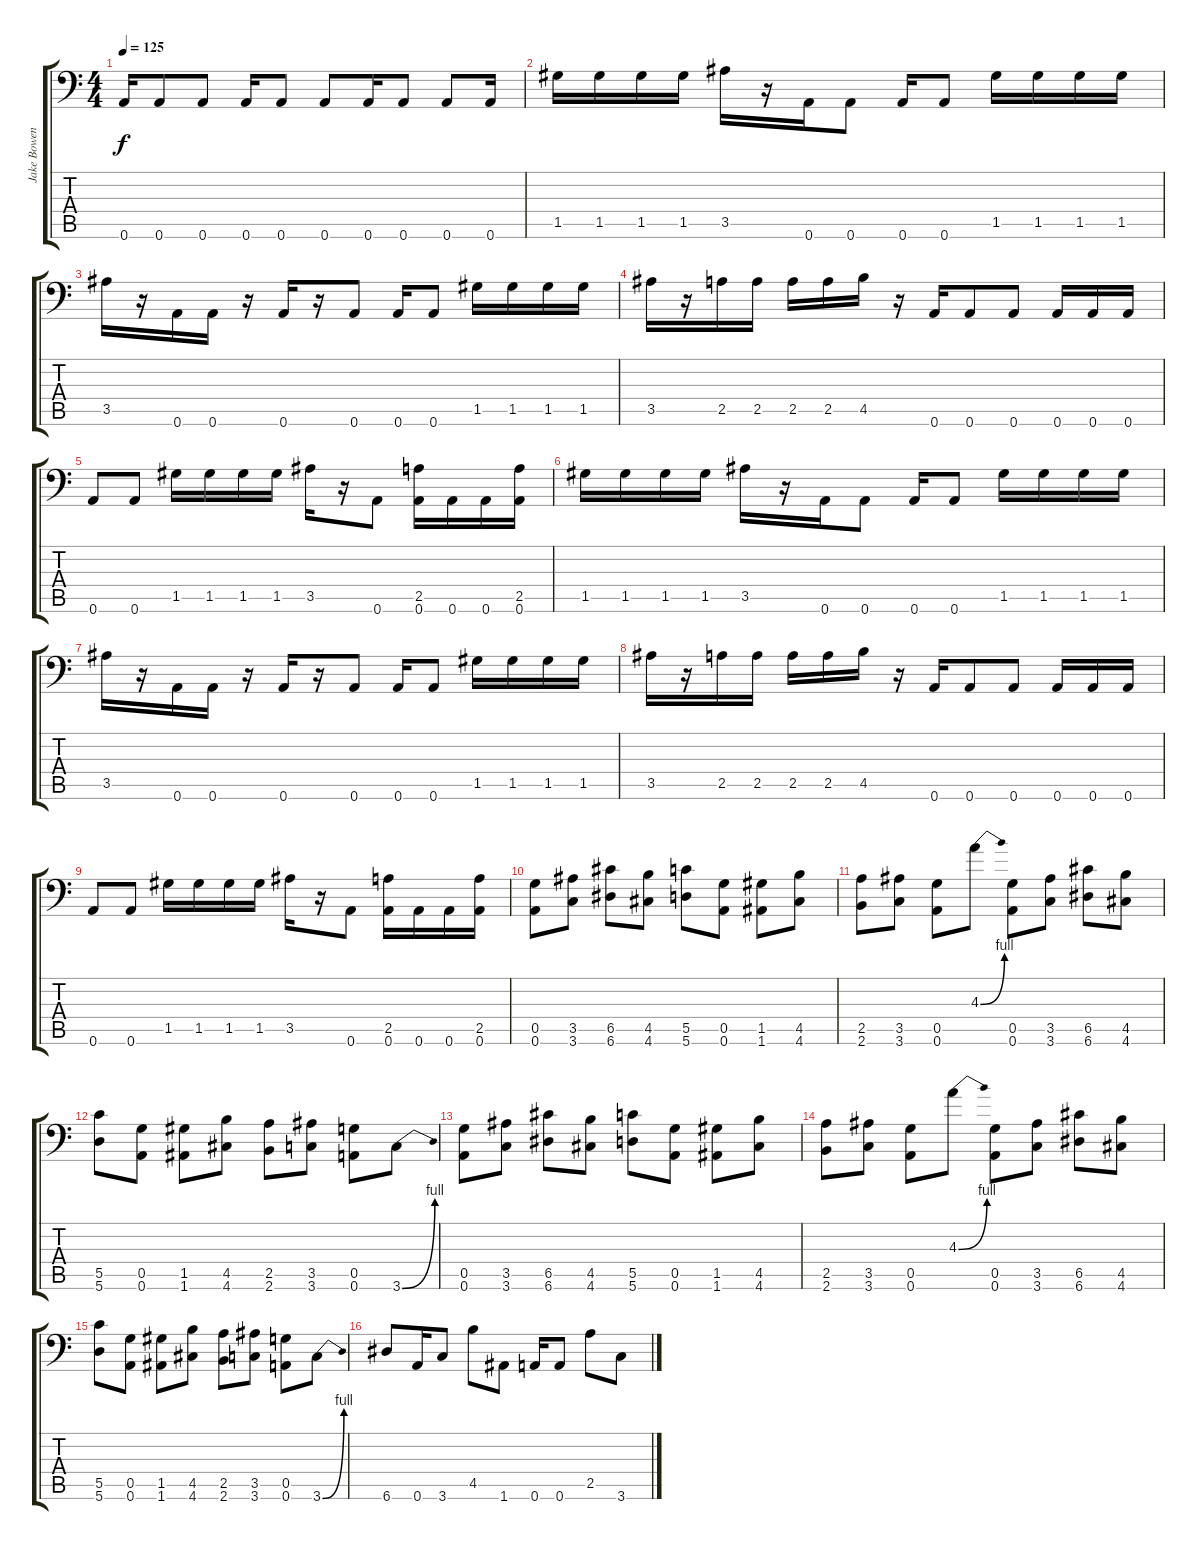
\track ("Jake Bowen" "Jake Bowen") {instrument distortionguitar}
\staff {score tabs}
\tuning (D4 A3 F3 C3 G2 A1) {hide}
\ts (4 4)
\tempo 125
\clef f4
\ks c
0.6{t}.16{dy f} 0.6.8 0.6.8{instrument distortionguitar} 0.6.16{instrument electricguitarmuted} 0.6.8 0.6.8{instrument distortionguitar} 0.6.16{instrument electricguitarmuted} 0.6.8 0.6.8{instrument distortionguitar} 0.6.16{instrument electricguitarmuted} |
1.5.16{balance 0 instrument electricguitarmuted} 1.5.16 1.5.16 1.5.16 3.5.16 r.16 0.6.16 0.6.8{instrument distortionguitar} 0.6.16{instrument electricguitarmuted} 0.6.8{instrument distortionguitar} 1.5.16{instrument electricguitarmuted} 1.5.16 1.5.16 1.5.16 |
3.5.16 r.16 0.6.16 0.6.16 r.16 0.6.16 r.16 0.6.8{instrument distortionguitar} 0.6.16{instrument electricguitarmuted} 0.6.8{instrument distortionguitar} 1.5.16{instrument electricguitarmuted} 1.5.16 1.5.16 1.5.16 |
3.5.16 r.16 2.5.16 2.5.16 2.5.16 2.5.16 4.5.16 r.16 0.6.16 0.6.8 0.6.8{instrument distortionguitar} 0.6.16{instrument electricguitarmuted} 0.6.16 0.6.16 |
0.6.8{instrument distortionguitar} 0.6.8{instrument electricguitarmuted} 1.5.16 1.5.16 1.5.16 1.5.16 3.5.16 r.16 0.6.8 (2.5 0.6).16{instrument distortionguitar} 0.6.16{instrument electricguitarmuted} 0.6.16 (2.5 0.6).16{instrument distortionguitar} |
1.5.16{instrument electricguitarmuted} 1.5.16 1.5.16 1.5.16 3.5.16 r.16 0.6.16 0.6.8{instrument distortionguitar} 0.6.16{instrument electricguitarmuted} 0.6.8{instrument distortionguitar} 1.5.16{instrument electricguitarmuted} 1.5.16 1.5.16 1.5.16 |
3.5.16 r.16 0.6.16 0.6.16 r.16 0.6.16 r.16 0.6.8{instrument distortionguitar} 0.6.16{instrument electricguitarmuted} 0.6.8{instrument distortionguitar} 1.5.16{instrument electricguitarmuted} 1.5.16 1.5.16 1.5.16 |
3.5.16 r.16 2.5.16 2.5.16 2.5.16 2.5.16 4.5.16 r.16 0.6.16 0.6.8 0.6.8{instrument distortionguitar} 0.6.16{instrument electricguitarmuted} 0.6.16 0.6.16 |
0.6.8{instrument distortionguitar} 0.6.8{instrument electricguitarmuted} 1.5.16 1.5.16 1.5.16 1.5.16 3.5.16 r.16 0.6.8 (2.5 0.6).16{instrument distortionguitar} 0.6.16{instrument electricguitarmuted} 0.6.16 (2.5 0.6).16{instrument distortionguitar} |
(0.5 0.6).8{instrument electricguitarmuted} (3.5 3.6).8 (6.5 6.6).8 (4.5 4.6).8 (5.5 5.6).8 (0.5 0.6).8 (1.5 1.6).8 (4.5 4.6).8 |
(2.5 2.6).8 (3.5 3.6).8 (0.5 0.6).8 4.3{be (bend 0 0 60 4)}.8{instrument guitarharmonics} (0.5 0.6).8{instrument electricguitarmuted} (3.5 3.6).8 (6.5 6.6).8 (4.5 4.6).8 |
(5.5 5.6).8 (0.5 0.6).8 (1.5 1.6).8 (4.5 4.6).8 (2.5 2.6).8 (3.5 3.6).8 (0.5 0.6).8 3.6{be (bend 0 0 60 4)}.8{instrument guitarharmonics} |
(0.5 0.6).8{instrument electricguitarmuted} (3.5 3.6).8 (6.5 6.6).8 (4.5 4.6).8 (5.5 5.6).8 (0.5 0.6).8 (1.5 1.6).8 (4.5 4.6).8 |
(2.5 2.6).8 (3.5 3.6).8 (0.5 0.6).8 4.3{be (bend 0 0 60 4)}.8{instrument guitarharmonics} (0.5 0.6).8{instrument electricguitarmuted} (3.5 3.6).8 (6.5 6.6).8 (4.5 4.6).8 |
(5.5 5.6).8 (0.5 0.6).8 (1.5 1.6).8 (4.5 4.6).8 (2.5 2.6).8 (3.5 3.6).8 (0.5 0.6).8 3.6{be (bend 0 0 60 4)}.8{instrument guitarharmonics} |
6.6.8{instrument distortionguitar} 0.6.16{instrument electricguitarmuted} 3.6.8{instrument distortionguitar} 4.5.8 1.6.8 0.6.16{instrument electricguitarmuted} 0.6.8{instrument distortionguitar} 2.5.8 3.6.8
